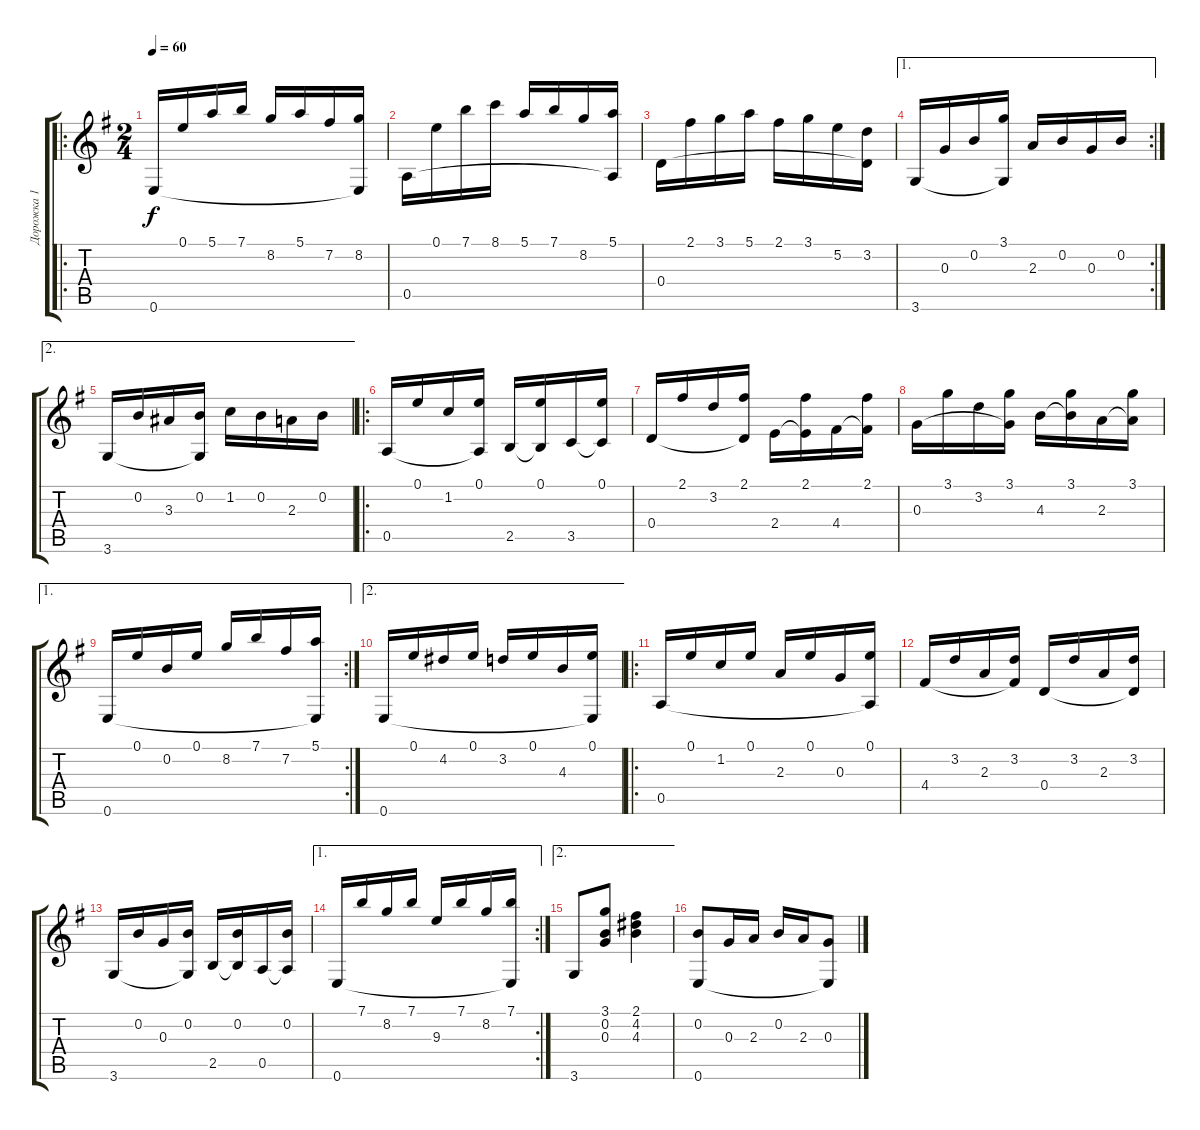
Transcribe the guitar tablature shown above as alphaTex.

\track ("Дорожка 1" "Дорожка 1") {instrument acousticguitarnylon}
\staff {score tabs}
\tuning (E4 B3 G3 D3 A2 E2) {hide}
\ro
\ts (2 4)
\tempo 60
\clef g2
\ks eminor
0.6.16{dy f} 0.1.16 5.1.16 7.1.16 8.2.16 5.1.16 7.2.16 (8.2 0.6{t}).16 |
0.5.16 0.1.16 7.1.16 8.1.16 5.1.16 7.1.16 8.2.16 (5.1 0.5{t}).16 |
0.4.16 2.1.16 3.1.16 5.1.16 2.1.16 3.1.16 5.2.16 (3.2 0.4{t}).16 |
\ae 1
\rc 2
3.6.16 0.3.16 0.2.16 (3.1 3.6{t}).16 2.3.16 0.2.16 0.3.16 0.2.16 |
\ae 2
3.6.16 0.2.16 3.3.16 (0.2 3.6{t}).16 1.2.16 0.2.16 2.3.16 0.2.16 |
\ro
0.5.16 0.1.16 1.2.16 (0.1 0.5{t}).16 2.5.16 (0.1 2.5{t}).16 3.5.16 (0.1 3.5{t}).16 |
0.4.16 2.1.16 3.2.16 (2.1 0.4{t}).16 2.4.16 (2.1 2.4{t}).16 4.4.16 (2.1 4.4{t}).16 |
0.3.16 3.1.16 3.2.16 (3.1 0.3{t}).16 4.3.16 (3.1 4.3{t}).16 2.3.16 (3.1 2.3{t}).16 |
\ae 1
\rc 2
0.6.16 0.1.16 0.2.16 0.1.16 8.2.16 7.1.16 7.2.16 (5.1 0.6{t}).16 |
\ae 2
0.6.16 0.1.16 4.2.16 0.1.16 3.2.16 0.1.16 4.3.16 (0.1 0.6{t}).16 |
\ro
0.5.16 0.1.16 1.2.16 0.1.16 2.3.16 0.1.16 0.3.16 (0.1 0.5{t}).16 |
4.4.16 3.2.16 2.3.16 (3.2 4.4{t}).16 0.4.16 3.2.16 2.3.16 (3.2 0.4{t}).16 |
3.6.16 0.2.16 0.3.16 (0.2 3.6{t}).16 2.5.16 (0.2 2.5{t}).16 0.5.16 (0.2 0.5{t}).16 |
\ae 1
\rc 2
0.6.16 7.1.16 8.2.16 7.1.16 9.3.16 7.1.16 8.2.16 (7.1 0.6{t}).16 |
\ae 2
3.6.8 (3.1 0.2 0.3).8 (2.1 4.2 4.3).4 |
(0.2 0.6).8 0.3.16 2.3.16 0.2.16 2.3.16 (0.3 0.6{t}).8
